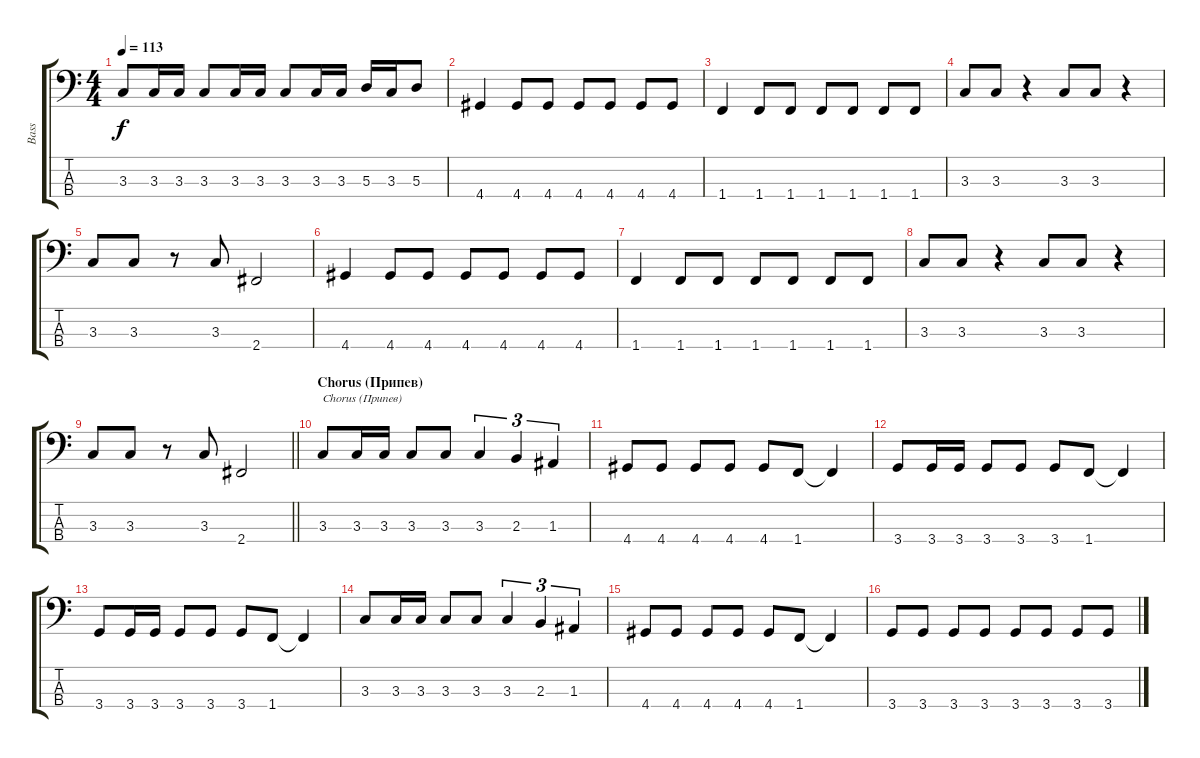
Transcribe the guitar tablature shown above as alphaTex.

\track ("Bass" "Bass") {instrument electricbassfinger}
\staff {score tabs}
\tuning (G2 D2 A1 E1) {hide}
\ts (4 4)
\tempo 113
\clef f4
\ks c
3.3.8{dy f} 3.3.16 3.3.16 3.3.8 3.3.16 3.3.16 3.3.8 3.3.16 3.3.16 5.3.16 3.3.16 5.3.8 |
4.4.4 4.4.8 4.4.8 4.4.8 4.4.8 4.4.8 4.4.8 |
1.4.4 1.4.8 1.4.8 1.4.8 1.4.8 1.4.8 1.4.8 |
3.3.8 3.3.8 r.4 3.3.8 3.3.8 r.4 |
3.3.8 3.3.8 r.8 3.3.8 2.4.2 |
4.4.4 4.4.8 4.4.8 4.4.8 4.4.8 4.4.8 4.4.8 |
1.4.4 1.4.8 1.4.8 1.4.8 1.4.8 1.4.8 1.4.8 |
3.3.8 3.3.8 r.4 3.3.8 3.3.8 r.4 |
\barLineRight lightlight
3.3.8 3.3.8 r.8 3.3.8 2.4.2 |
\section ("" "Chorus (Припев)")
3.3.8{txt "Chorus (Припев)"} 3.3.16 3.3.16 3.3.8 3.3.8 3.3.4{tu (3 2)} 2.3.4{tu (3 2)} 1.3.4{tu (3 2)} |
4.4.8 4.4.8 4.4.8 4.4.8 4.4.8 1.4.8 1.4{t}.4 |
3.4.8 3.4.16 3.4.16 3.4.8 3.4.8 3.4.8 1.4.8 1.4{t}.4 |
3.4.8 3.4.16 3.4.16 3.4.8 3.4.8 3.4.8 1.4.8 1.4{t}.4 |
3.3.8 3.3.16 3.3.16 3.3.8 3.3.8 3.3.4{tu (3 2)} 2.3.4{tu (3 2)} 1.3.4{tu (3 2)} |
4.4.8 4.4.8 4.4.8 4.4.8 4.4.8 1.4.8 1.4{t}.4 |
3.4.8 3.4.8 3.4.8 3.4.8 3.4.8 3.4.8 3.4.8 3.4.8
